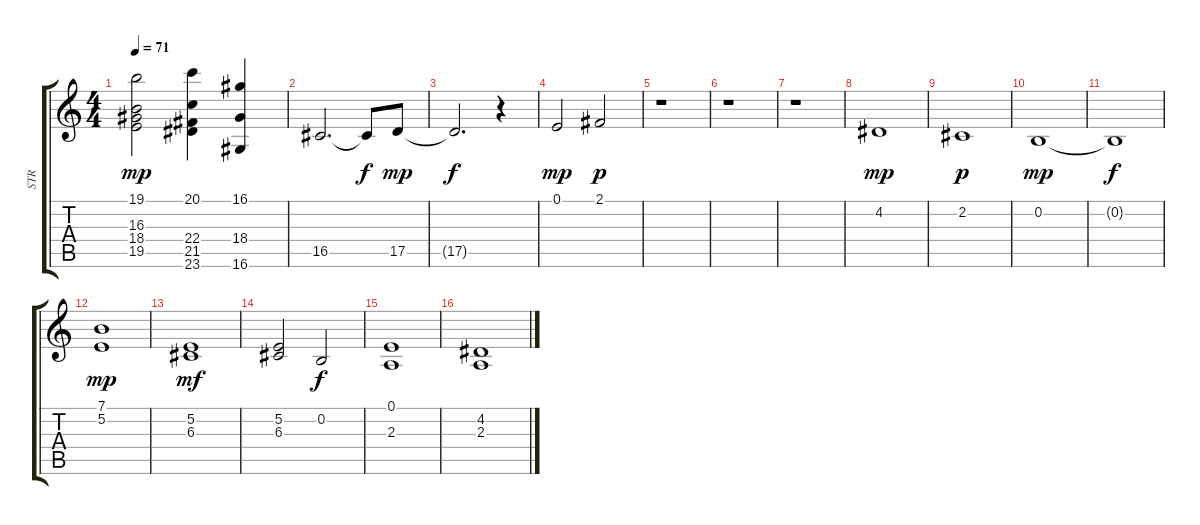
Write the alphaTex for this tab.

\track ("STR" "STR") {instrument stringensemble1}
\staff {score tabs}
\tuning (E4 B3 G3 D3 A2 E2) {hide}
\ts (4 4)
\tempo 71
\clef g2
\ks c
(19.1 16.3 18.4 19.5).2{dy mp} (20.1 22.4 21.5 23.6).4 (16.1 18.4 16.6).4 |
16.5.2{d} 16.5{t}.8{dy f} 17.5.8{dy mp} |
17.5{t}.2{d dy f} r.4 |
0.1.2{dy mp} 2.1.2{dy p} |
r.1 |
r.1 |
r.1 |
4.2.1{dy mp} |
2.2.1{dy p} |
0.2.1{dy mp} |
0.2{t}.1{dy f} |
(7.1 5.2).1{dy mp} |
(5.2 6.3).1{dy mf} |
(5.2 6.3).2 0.2.2{dy f} |
(0.1 2.3).1 |
(4.2 2.3).1
